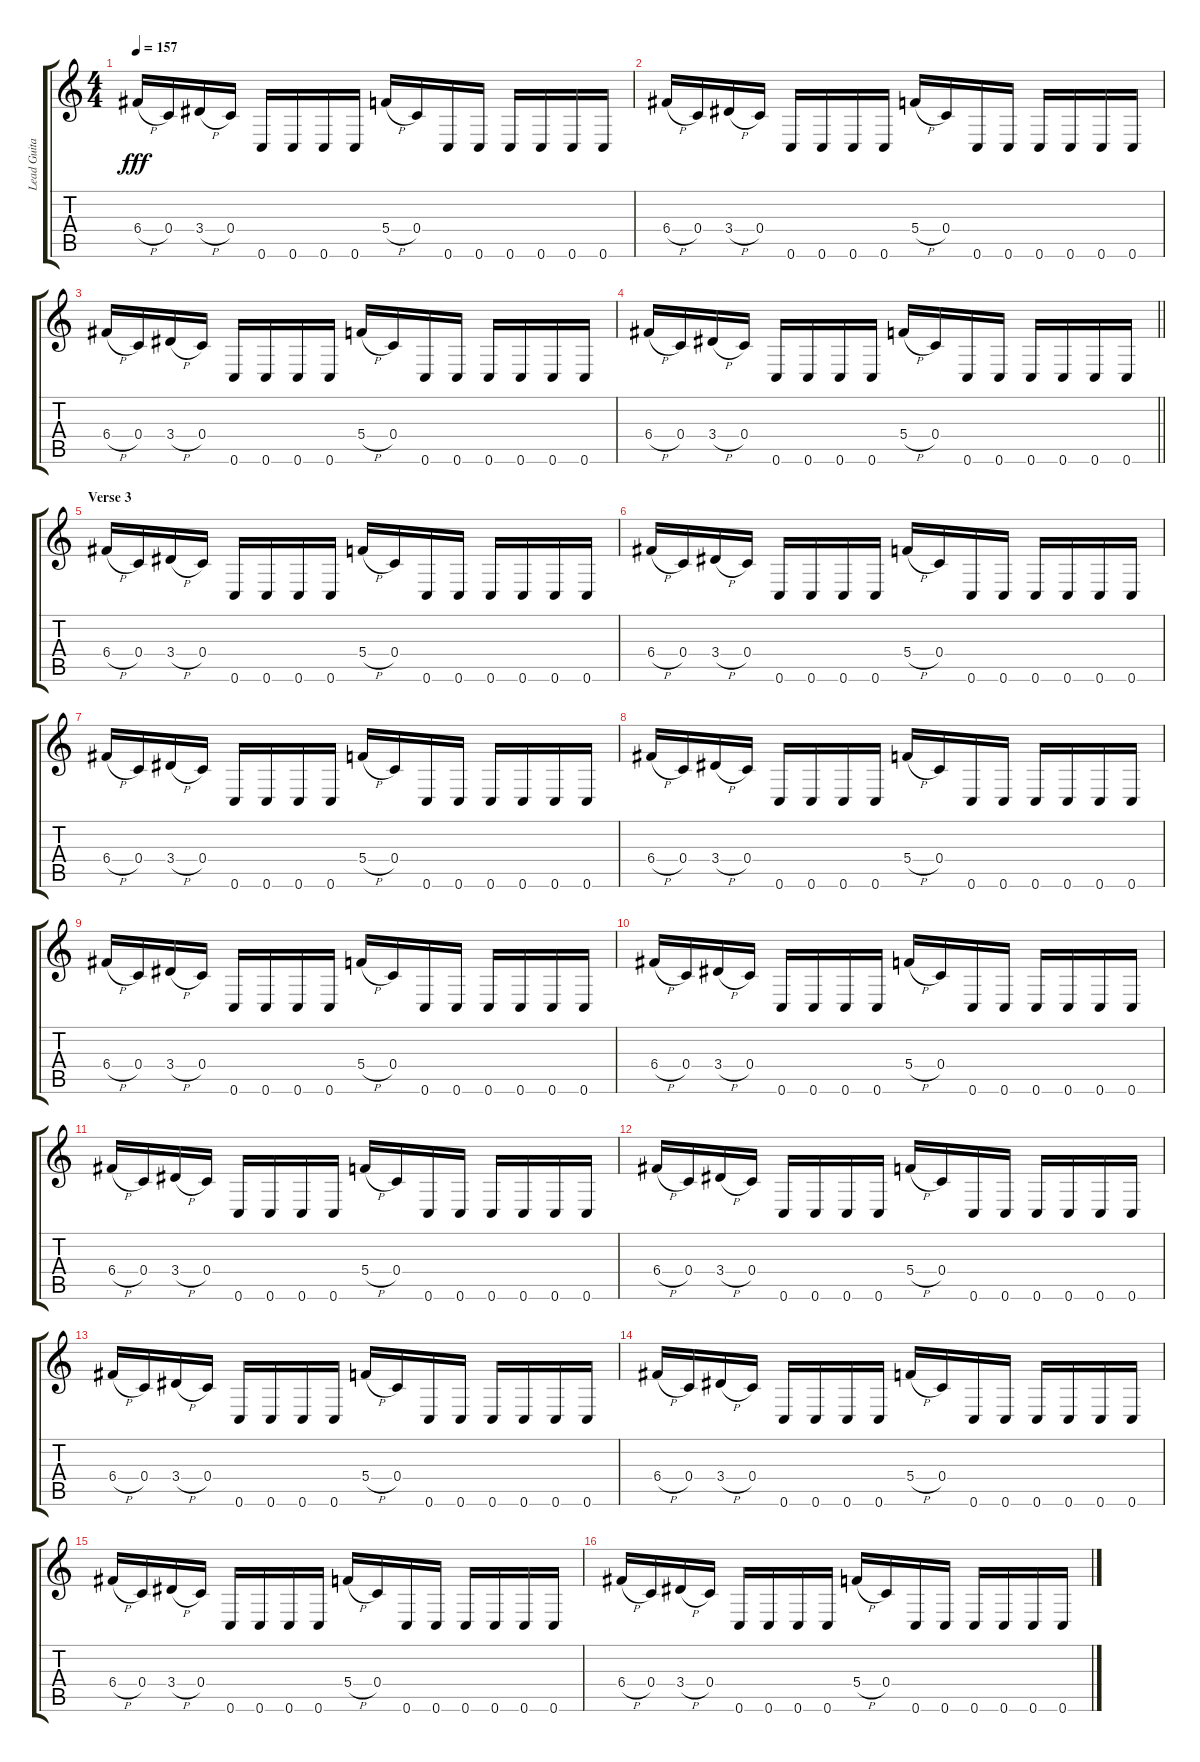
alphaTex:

\track ("Lead Guitar" "Lead Guita") {instrument distortionguitar}
\staff {score tabs}
\tuning (D4 A3 F3 C3 G2 C2) {hide}
\ts (4 4)
\tempo 157
\clef g2
\ks c
6.4{h}.16{dy fff} 0.4.16 3.4{h}.16 0.4.16 0.6.16 0.6.16 0.6.16 0.6.16 5.4{h}.16 0.4.16 0.6.16 0.6.16 0.6.16 0.6.16 0.6.16 0.6.16 |
6.4{h}.16 0.4.16 3.4{h}.16 0.4.16 0.6.16 0.6.16 0.6.16 0.6.16 5.4{h}.16 0.4.16 0.6.16 0.6.16 0.6.16 0.6.16 0.6.16 0.6.16 |
6.4{h}.16 0.4.16 3.4{h}.16 0.4.16 0.6.16 0.6.16 0.6.16 0.6.16 5.4{h}.16 0.4.16 0.6.16 0.6.16 0.6.16 0.6.16 0.6.16 0.6.16 |
\barLineRight lightlight
6.4{h}.16 0.4.16 3.4{h}.16 0.4.16 0.6.16 0.6.16 0.6.16 0.6.16 5.4{h}.16 0.4.16 0.6.16 0.6.16 0.6.16 0.6.16 0.6.16 0.6.16 |
\section ("" "Verse 3")
6.4{h}.16 0.4.16 3.4{h}.16 0.4.16 0.6.16 0.6.16 0.6.16 0.6.16 5.4{h}.16 0.4.16 0.6.16 0.6.16 0.6.16 0.6.16 0.6.16 0.6.16 |
6.4{h}.16 0.4.16 3.4{h}.16 0.4.16 0.6.16 0.6.16 0.6.16 0.6.16 5.4{h}.16 0.4.16 0.6.16 0.6.16 0.6.16 0.6.16 0.6.16 0.6.16 |
6.4{h}.16 0.4.16 3.4{h}.16 0.4.16 0.6.16 0.6.16 0.6.16 0.6.16 5.4{h}.16 0.4.16 0.6.16 0.6.16 0.6.16 0.6.16 0.6.16 0.6.16 |
6.4{h}.16 0.4.16 3.4{h}.16 0.4.16 0.6.16 0.6.16 0.6.16 0.6.16 5.4{h}.16 0.4.16 0.6.16 0.6.16 0.6.16 0.6.16 0.6.16 0.6.16 |
6.4{h}.16 0.4.16 3.4{h}.16 0.4.16 0.6.16 0.6.16 0.6.16 0.6.16 5.4{h}.16 0.4.16 0.6.16 0.6.16 0.6.16 0.6.16 0.6.16 0.6.16 |
6.4{h}.16 0.4.16 3.4{h}.16 0.4.16 0.6.16 0.6.16 0.6.16 0.6.16 5.4{h}.16 0.4.16 0.6.16 0.6.16 0.6.16 0.6.16 0.6.16 0.6.16 |
6.4{h}.16 0.4.16 3.4{h}.16 0.4.16 0.6.16 0.6.16 0.6.16 0.6.16 5.4{h}.16 0.4.16 0.6.16 0.6.16 0.6.16 0.6.16 0.6.16 0.6.16 |
6.4{h}.16 0.4.16 3.4{h}.16 0.4.16 0.6.16 0.6.16 0.6.16 0.6.16 5.4{h}.16 0.4.16 0.6.16 0.6.16 0.6.16 0.6.16 0.6.16 0.6.16 |
6.4{h}.16 0.4.16 3.4{h}.16 0.4.16 0.6.16 0.6.16 0.6.16 0.6.16 5.4{h}.16 0.4.16 0.6.16 0.6.16 0.6.16 0.6.16 0.6.16 0.6.16 |
6.4{h}.16 0.4.16 3.4{h}.16 0.4.16 0.6.16 0.6.16 0.6.16 0.6.16 5.4{h}.16 0.4.16 0.6.16 0.6.16 0.6.16 0.6.16 0.6.16 0.6.16 |
6.4{h}.16 0.4.16 3.4{h}.16 0.4.16 0.6.16 0.6.16 0.6.16 0.6.16 5.4{h}.16 0.4.16 0.6.16 0.6.16 0.6.16 0.6.16 0.6.16 0.6.16 |
6.4{h}.16 0.4.16 3.4{h}.16 0.4.16 0.6.16 0.6.16 0.6.16 0.6.16 5.4{h}.16 0.4.16 0.6.16 0.6.16 0.6.16 0.6.16 0.6.16 0.6.16
